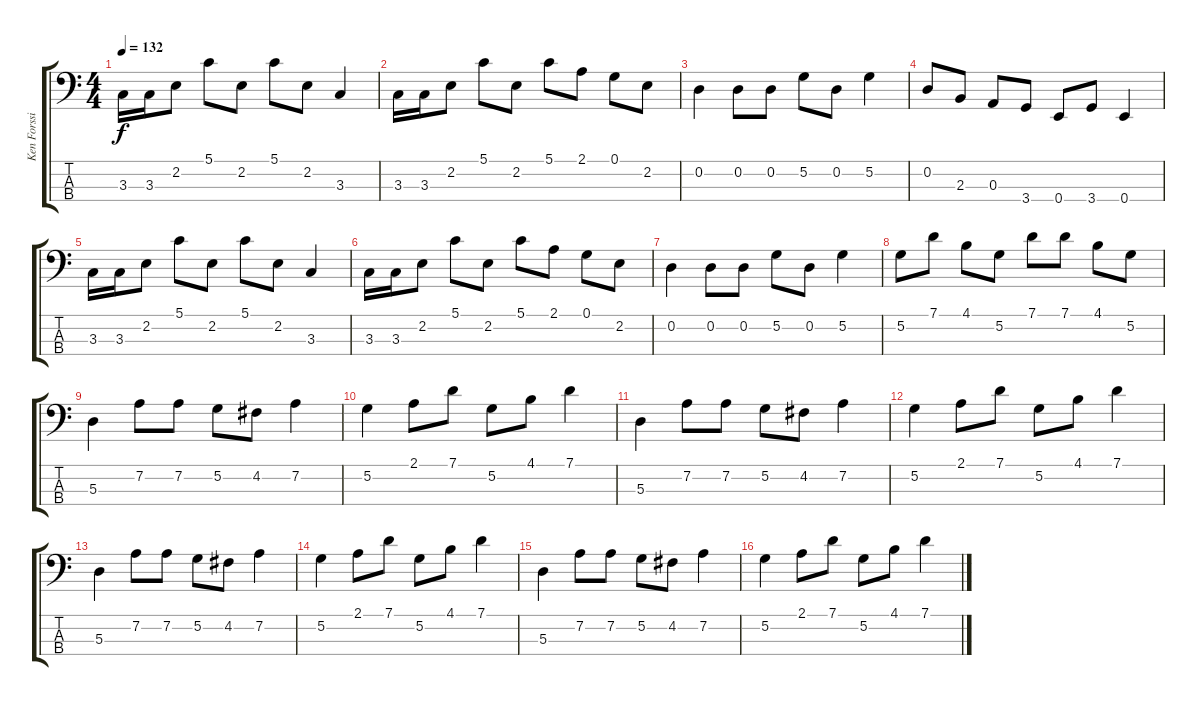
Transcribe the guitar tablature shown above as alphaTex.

\track ("Ken Forssi (bass guitar)" "Ken Forssi") {instrument electricbasspick}
\staff {score tabs}
\tuning (G2 D2 A1 E1) {hide}
\ts (4 4)
\tempo 132
\clef f4
\ks c
3.3.16{dy f} 3.3.16 2.2.8 5.1.8 2.2.8 5.1.8 2.2.8 3.3.4 |
3.3.16 3.3.16 2.2.8 5.1.8 2.2.8 5.1.8 2.1.8 0.1.8 2.2.8 |
0.2.4 0.2.8 0.2.8 5.2.8 0.2.8 5.2.4 |
0.2.8 2.3.8 0.3.8 3.4.8 0.4.8 3.4.8 0.4.4 |
3.3.16 3.3.16 2.2.8 5.1.8 2.2.8 5.1.8 2.2.8 3.3.4 |
3.3.16 3.3.16 2.2.8 5.1.8 2.2.8 5.1.8 2.1.8 0.1.8 2.2.8 |
0.2.4 0.2.8 0.2.8 5.2.8 0.2.8 5.2.4 |
5.2.8 7.1.8 4.1.8 5.2.8 7.1.8 7.1.8 4.1.8 5.2.8 |
5.3.4 7.2.8 7.2.8 5.2.8 4.2.8 7.2.4 |
5.2.4 2.1.8 7.1.8 5.2.8 4.1.8 7.1.4 |
5.3.4 7.2.8 7.2.8 5.2.8 4.2.8 7.2.4 |
5.2.4 2.1.8 7.1.8 5.2.8 4.1.8 7.1.4 |
5.3.4 7.2.8 7.2.8 5.2.8 4.2.8 7.2.4 |
5.2.4 2.1.8 7.1.8 5.2.8 4.1.8 7.1.4 |
5.3.4 7.2.8 7.2.8 5.2.8 4.2.8 7.2.4 |
5.2.4 2.1.8 7.1.8 5.2.8 4.1.8 7.1.4
